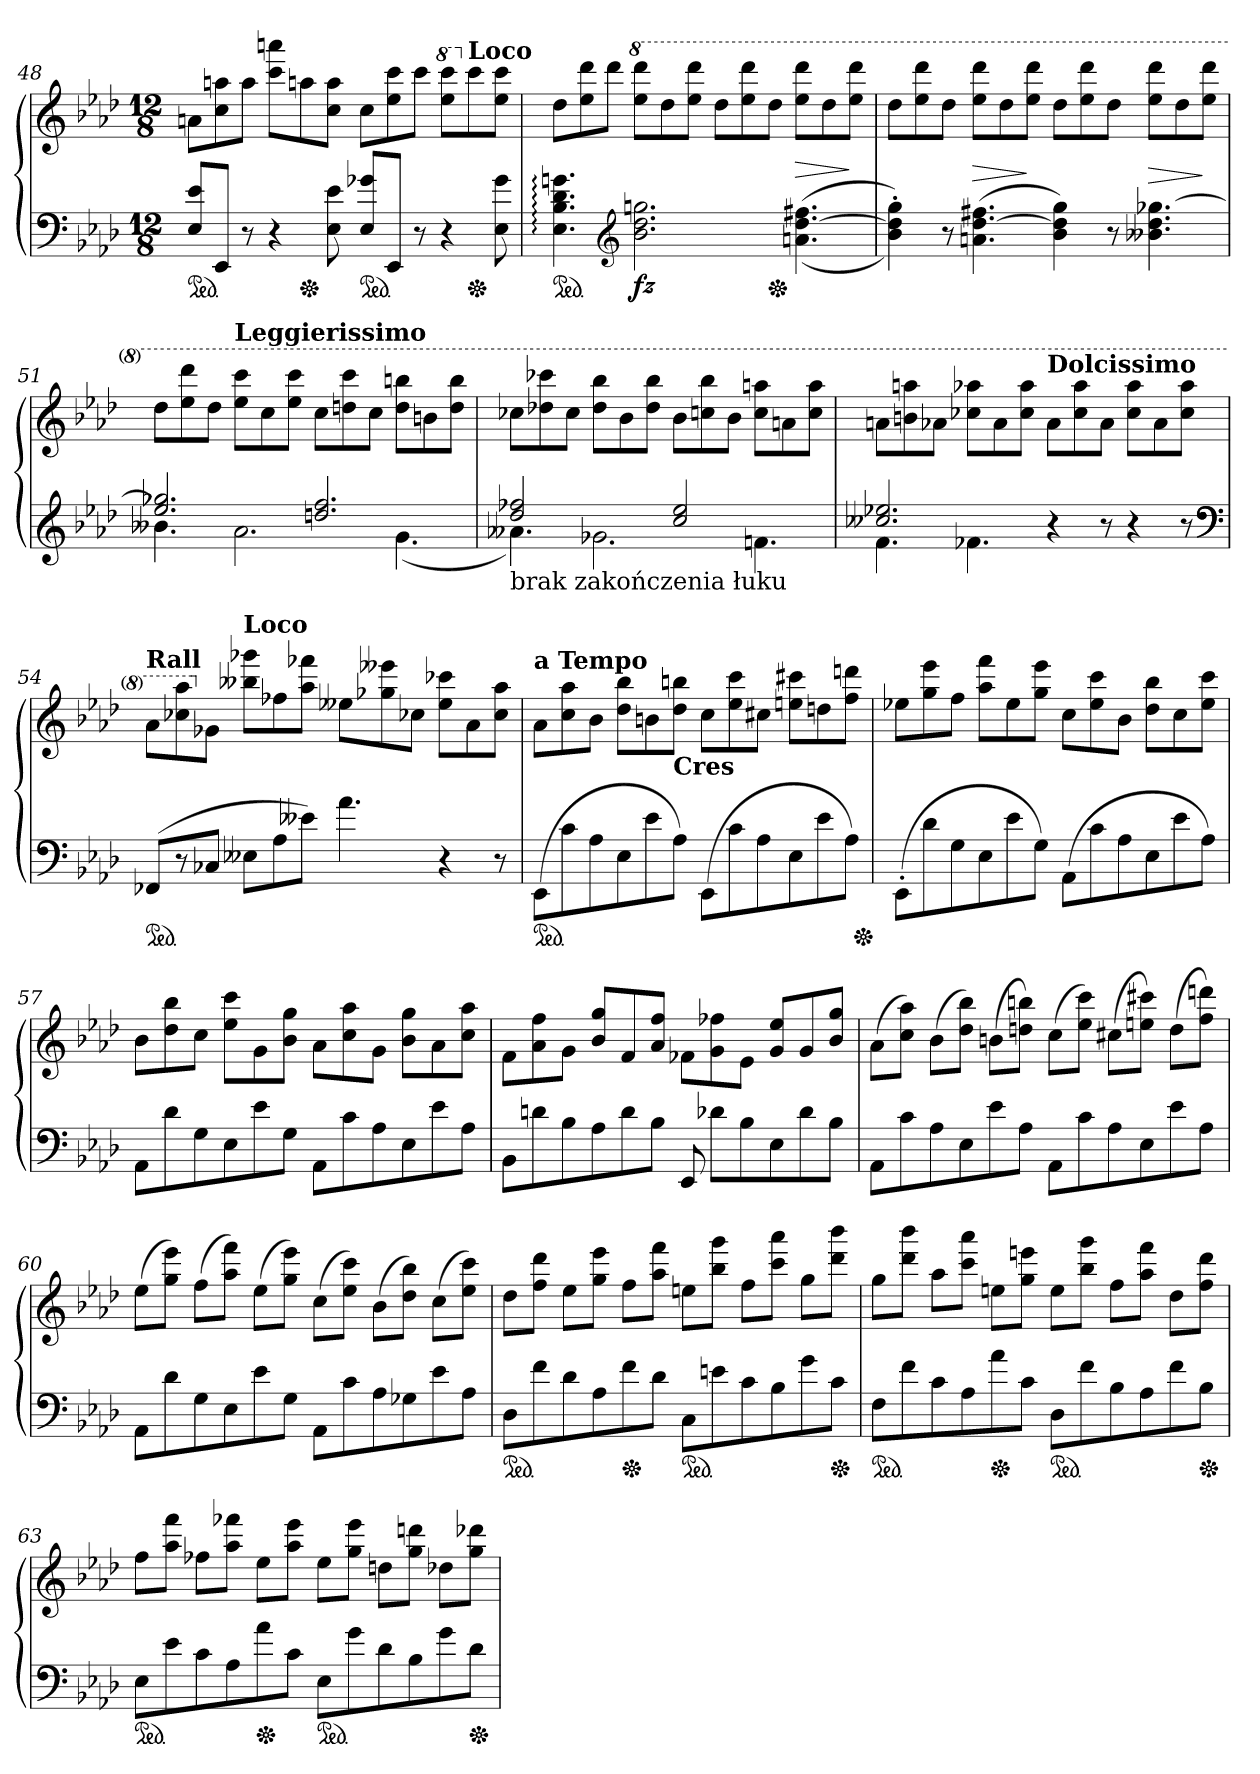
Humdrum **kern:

**kern	**kern	**dynam
*part1	*part1	*part1
*staff2	*staff1	*staff1/2
*clefF4	*clefG2	*
*k[b-e-a-d-]	*k[b-e-a-d-]	*
*M12/8	*M12/8	*
=48	=48	=48
!LO:TX:b:t=łamana belka	!	!
*ped	*	*
8E-\ 8e-\L	8anL	.
8EE-/J	8cc 8aan	.
8r	8aaJ	.
4r	8ccc 8aaanL	.
*Xped	*	*
.	8aan	.
8E- 8e-	8cc 8aaJ	.
!LO:TX:b:t=łamana belka	!	!
*ped	*	*
8E-\ 8g-X\L	8ccL	.
8EE-/J	8ee- 8ccc	.
8r	8cccJ	.
*	*8va	*
4r	8eee- 8ccccL	.
*	*X8va	*
!	!LO:TX:a:B:t=Loco	!
*Xped	*	*
.	8ccc	.
8E- 8g-	8ee- 8cccJ	.
=49	=49	=49
!LO:TX:b:t=pedał przed nutą	!	!
*ped	*	*
4.E-: 4.B-: 4.d-: 4.gn:	8dd-L	.
.	8ee- 8ddd-	.
.	8ddd-J	.
*clefG2	*	*
*	*8va	*
!	!	!LO:DY:b=2
2.b- 2.dd- 2.ggn	8eee- 8dddd-L	fz
.	8ddd-	.
.	8eee- 8dddd-J	.
.	8ddd-L	.
.	8eee- 8dddd-	.
*Xped	*	*
.	8ddd-J	.
(<(>4.an [4.dd- 4.ff#X	8eee- 8dddd-L	>
.	8ddd-	.
.	8eee- 8dddd-J	]
=50	=50	=50
4b-' 4dd-]' 4gg'))	8ddd-L	.
.	8eee- 8dddd-	.
8r	8ddd-J	.
(>4.an [4.dd- 4.ff#X	8eee- 8dddd-L	>
.	8ddd-	.
.	8eee- 8dddd-J	]
4b- 4dd-] 4gg)	8ddd-L	.
.	8eee- 8dddd-	.
8r	8ddd-J	.
4.b--X 4.dd- [4.gg-X	8eee- 8dddd-L	>
.	8ddd-	.
.	8eee- 8dddd-J	]
=51	=51	=51
*^	*	*
2.ee- 2.gg-X]	4.b--X	8ddd-L	.
.	.	8eee- 8dddd-	.
.	.	8ddd-J	.
!	!	!LO:TX:a:B:t=Leggierissimo	!
.	2.a-	8eee- 8ccccL	.
.	.	8ccc	.
.	.	8eee- 8ccccJ	.
2.ddn 2.ff	.	8cccL	.
.	.	8dddn 8cccc	.
.	.	8cccJ	.
.	(<4.g	8ddd 8bbbnL	.
.	.	8bbn	.
.	.	8ddd 8bbbJ	.
=52	=52	=52	=52
!LO:TX:b:t=brak zakończenia łuku	!	!	!
2dd- 2ff-X	4.a--X)	8ccc-XL	.
.	.	8ddd-X 8cccc-X	.
.	.	8ccc-J	.
.	2.g-X	8ddd- 8bbb-L	.
4ryy	.	8bb-	.
.	.	8ddd- 8bbb-J	.
2cc 2ee-	.	8bb-L	.
.	.	8cccn 8bbb-	.
.	.	8bb-J	.
.	4.fn	8ccc 8aaanL	.
4ryy	.	8aan	.
.	.	8ccc 8aaaJ	.
=53	=53	=53	=53
2.cc--X 2.ee-X	4.f	8aanL	.
.	.	8bbn 8aaan	.
.	.	8aa-XJ	.
.	4.f-X	8ccc-X 8aaa-XL	.
.	.	8aa-	.
.	.	8ccc- 8aaa-J	.
!	!	!LO:TX:a:B:t=Dolcissimo	!
4r	2.rcyy	8aa-L	.
.	.	8ccc- 8aaa-	.
8r	.	8aa-J	.
4r	.	8ccc- 8aaa-L	.
.	.	8aa-	.
8r	.	8ccc- 8aaa-J	.
*v	*v	*	*
*clefF4	*	*
=54	=54	=54
!	!LO:TX:a:B:t=Rall	!
!LO:TX:b:t=pedał przed nutą	!	!
*ped	*	*
(>8FF-XL	8aa-L	.
8r	8ccc-X 8aaa-	.
*	*X8va	*
8C-XJ	8g-XJ	.
!	!LO:TX:a:B:t=Loco	!
8E--XL	8bb--X 8ggg-XL	.
8A-	8ff-X	.
8e--XJ)	8aa- 8fff-XJ	.
4.a-	8ee--XL	.
.	8gg-X 8eee--X	.
.	8cc-XJ	.
4r	8ee-- 8ccc-XL	.
.	8a-	.
8r	8cc- 8aa-J	.
=55	=55	=55
!	!LO:TX:a:B:t=a Tempo	!
!LO:TX:b:t=pedał przed nutą	!	!
*ped	*	*
(>8EE-L	8a-L	.
8c	8cc 8aa-	.
8A-	8b-J	.
8E-	8dd- 8bb-L	.
8e-	8bn	.
!	!LO:TX:c:B:t=Cres	!
8A-J)	8dd- 8bbnJ	.
(>8EE-L	8ccL	.
8c	8ee- 8ccc	.
8A-	8cc#XJ	.
8E-	8een 8ccc#XL	.
8e-	8ddn	.
8A-J)	8ff 8dddnJ	.
*Xped	*	*
=56	=56	=56
(>8EE-'L	8ee-XL	.
8d-	8gg 8eee-	.
8G	8ffJ	.
8E-	8aa- 8fffL	.
8e-	8ee-	.
8GJ)	8gg 8eee-J	.
(>8AA-L	8ccL	.
8c	8ee- 8ccc	.
8A-	8b-J	.
8E-	8dd- 8bb-L	.
8e-	8cc	.
8A-J)	8ee- 8cccJ	.
=57	=57	=57
8AA-L	8b-L	.
8d-	8dd- 8bb-	.
8G	8ccJ	.
8E-	8ee- 8cccL	.
8e-	8g	.
8GJ	8b- 8ggJ	.
8AA-L	8a-L	.
8c	8cc 8aa-	.
8A-	8gJ	.
8E-	8b- 8ggL	.
8e-	8a-	.
8A-J	8cc 8aa-J	.
=58	=58	=58
8BB-L	8fL	.
8dn	8a- 8ff	.
8B-	8gJ	.
8A-	8b-/ 8gg/L	.
8d	8f	.
8B-J	8a- 8ffJ	.
8EE-	8f-XL	.
8d-XL	8g 8ff-X	.
8B-	8e-J	.
8E-	8g/ 8ee-/L	.
8d-	8g	.
8B-J	8b- 8ggJ	.
=59	=59	=59
8AA-L	(>8a-L	.
8c	8cc 8aa-J)	.
8A-	(>8b-L	.
8E-	8dd- 8bb-J)	.
8e-	(>8bnL	.
8A-J	8ddn 8bbnJ)	.
8AA-L	(>8ccL	.
8c	8ee- 8cccJ)	.
8A-	(>8cc#XL	.
8E-	8een 8ccc#XJ)	.
8e-	(>8ddL	.
8A-J	8ff 8dddnJ)	.
=60	=60	=60
8AA-L	(>8ee-L	.
8d-	8gg 8eee-J)	.
8G	(>8ffL	.
8E-	8aa- 8fffJ)	.
8e-	(>8ee-L	.
8GJ	8gg 8eee-J)	.
8AA-L	(>8ccL	.
8c	8ee- 8cccJ)	.
8A-	(>8b-L	.
8G-X	8dd- 8bb-J)	.
8e-	(>8ccL	.
8A-J	8ee- 8cccJ)	.
=61	=61	=61
!LO:TX:b:t=pedał przed nutą	!	!
*ped	*	*
8D-L	8dd-L	.
8f	8ff 8ddd-J	.
8d-	8ee-L	.
8A-	8gg 8eee-J	.
*Xped	*	*
8f	8ffL	.
8d-J	8aa- 8fffJ	.
*ped	*	*
8CL	8eenL	.
8en	8bb- 8gggJ	.
8c	8ffL	.
8B-	8ccc 8aaa-J	.
8g	8ggL	.
*Xped	*	*
8cJ	8ddd- 8bbb-J	.
=62	=62	=62
*ped	*	*
8FL	8ggL	.
8f	8ddd- 8bbb-J	.
8c	8aa-L	.
8A-	8ccc 8aaa-J	.
*Xped	*	*
8a-	8eenL	.
8cJ	8gg 8eeenJ	.
*ped	*	*
8D-L	8eeL	.
8f	8bb- 8gggJ	.
8B-	8ffL	.
8A-	8aa- 8fffJ	.
8f	8dd-L	.
*Xped	*	*
8B-J	8ff 8ddd-J	.
=63	=63	=63
*ped	*	*
8E-L	8ffL	.
8e-	8aa- 8fffJ	.
8c	8ff-XL	.
8A-	8aa- 8fff-XJ	.
*Xped	*	*
8a-	8ee-L	.
8cJ	8aa- 8eee-J	.
*ped	*	*
8E-L	8ee-L	.
8g	8gg 8eee-J	.
8d-	8ddnL	.
8B-	8gg 8dddnJ	.
8g	8dd-XL	.
*Xped	*	*
8d-J	8gg 8ddd-XJ	.
=	=	=
*-	*-	*-
